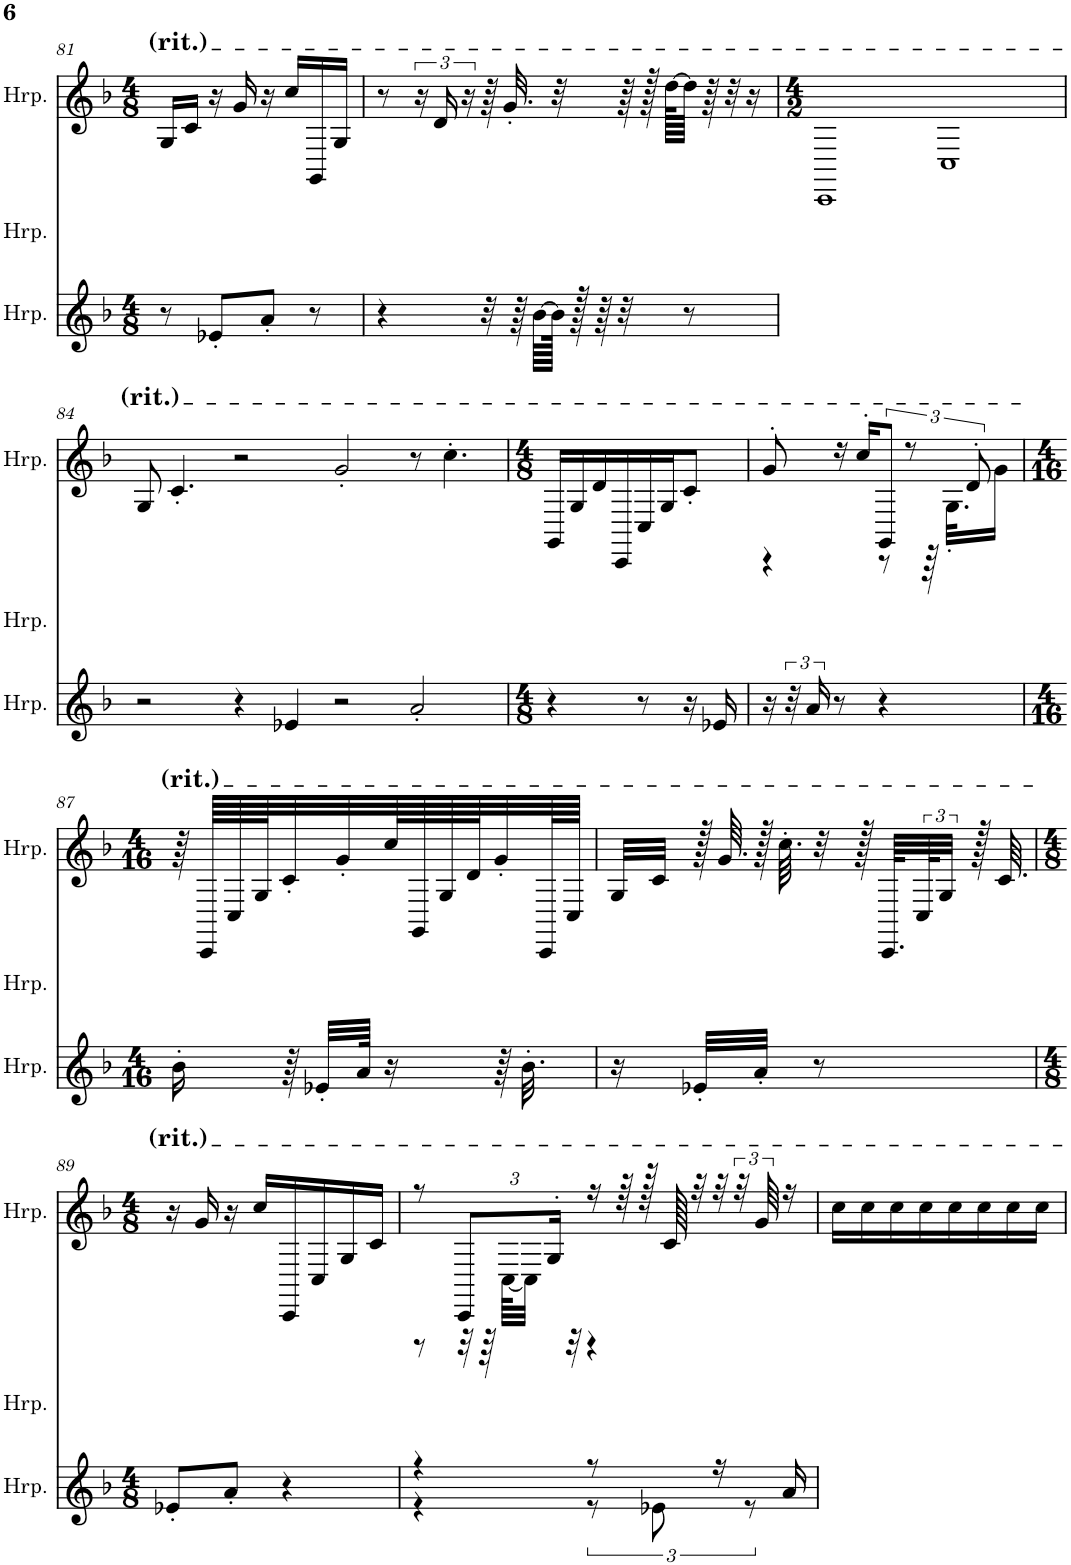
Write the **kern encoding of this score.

**kern	**kern	**kern
*part3	*part2	*part1
*staff3	*staff2	*staff1
*I"Harp	*I"Harp	*I"Harp
*I'Hrp.	*I'Hrp.	*I'Hrp.
!!LO:PB:g=z
*clefG2	*clefG2	*clefG2
*k[b-]	*k[b-]	*k[b-]
*M4/8	*M4/8	*M4/8
=81	=81	=81
8r	2r	16G/LL
.	.	16c/JJ
8e-X'/L	.	16r
.	.	16g/
8a'/J	.	16r
.	.	16cc/LL
8r	.	16GG/
.	.	16G/JJ
=82	=82	=82
4r	2r	8r
.	.	24r
.	.	24d/
.	.	24r
32r	.	64r
.	.	32.g'/
64r	.	.
[64b-\LLLL	.	.
128b-\JJJJk]	.	32r
128r	.	.
64r	.	.
32r	.	64r
.	.	128r
.	.	[128dd\KLLLL
8r	.	64dd\JJJJ]
.	.	64r
.	.	32r
.	.	16r
=83	=83	=83
*M4/2	*M4/2	*M4/2
0r	0r	1CC
.	.	1C
!!LO:LB:g=z
=84	=84	=84
2r	0r	8G/
.	.	4.c'/
4r	.	2r
4e-X/	.	.
2r	.	2g'/
2a'/	.	8r
.	.	4.cc'\
=85	=85	=85
*M4/8	*M4/8	*M4/8
4r	2r	16GG/LL
.	.	16G/
.	.	16d/
.	.	16CC/
8r	.	16C/
.	.	16G/J
16r	.	8c'/J
16e-X/	.	.
=86	=86	=86
*	*	*^
16r	2r	8g'/	4r
48r	.	.	.
24a/	.	.	.
8r	.	16r	.
.	.	16cc'/KL	.
4r	.	12GG/J	8r
.	.	12r	.
.	.	.	64r
.	.	.	32.G'\KLL
.	.	12d'/	.
.	.	.	16g\JJ
*	*	*v	*v
!!LO:LB:g=z
=87	=87	=87
*M4/16	*M4/16	*M4/16
16b-'\	4r	64r
.	.	64CC/LLLL
.	.	64C/
.	.	64G/J
64r	.	32c'/
32e-X'/LLL	.	.
.	.	32g'/
64a/JJJk	.	.
16r	.	64cc/L
.	.	64GG/
.	.	64G/
.	.	64d/J
64r	.	32g'/
32.b-'\	.	.
.	.	64CC/L
.	.	64C/JJJJ
=88	=88	=88
16r	4r	32G/LLL
.	.	32c/JJJ
32e-X'/LLL	.	128r
.	.	64.g/
32a'/JJJ	.	128r
.	.	64.cc'\
8r	.	32r
.	.	128r
.	.	64.CC/LLLL
.	.	96C/J
.	.	48G/JJJ
.	.	128r
.	.	64.c/
!!LO:LB:g=z
=89	=89	=89
*M4/8	*M4/8	*M4/8
8e-X'/L	2r	16r
.	.	16g/
8a'/J	.	16r
.	.	16cc/LL
4r	.	16CC/
.	.	16C/
.	.	16G/
.	.	16c/JJ
=90	=90	=90
*^	*	*^
4r	4r	2r	8r	8r
*	*	*	*Xbrackettup	*
.	.	.	12CC/L	32r
.	.	.	.	64r
.	.	.	.	[64C\KLLL
.	.	.	.	32C\JJJ]
.	.	.	24G'/Jk	.
.	.	.	.	32r
8r	12r	.	16r	4r
.	.	.	64r	.
.	.	.	128r	.
.	12e-X\	.	.	.
.	.	.	128c/	.
.	.	.	32r	.
16r	.	.	32r	.
*	*	*	*brackettup	*
.	.	.	48r	.
.	12r	.	.	.
.	.	.	96g/	.
16a/	.	.	16r	.
*v	*v	*	*v	*v
=91	=91	=91
2r	2r	16cc\LL
.	.	16cc\
.	.	16cc\
.	.	16cc\
.	.	16cc\
.	.	16cc\
.	.	16cc\
.	.	16cc\JJ
=	=	=
*-	*-	*-
